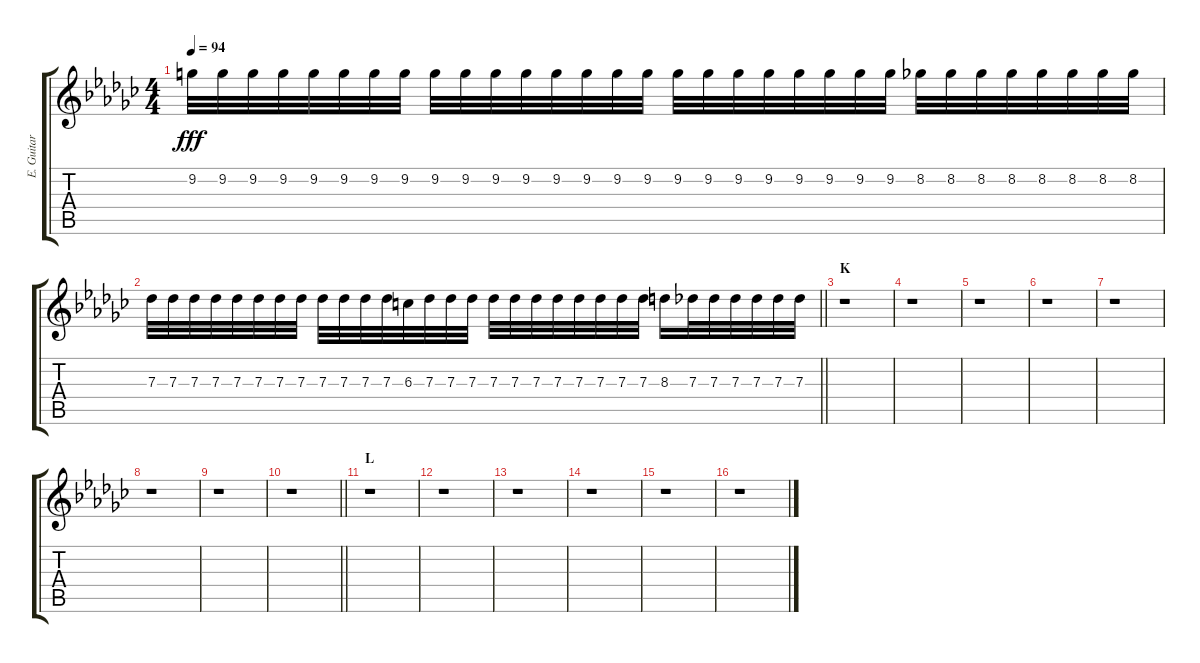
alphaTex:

\track ("E. Guitar III" "E. Guitar ") {instrument overdrivenguitar}
\staff {score tabs}
\tuning (Eb4 Bb3 Gb3 Db3 Ab2 Db2) {hide}
\ts (4 4)
\tempo 94
\clef g2
\ks gb
9.2.32{dy fff} 9.2.32 9.2.32 9.2.32 9.2.32 9.2.32 9.2.32 9.2.32 9.2.32 9.2.32 9.2.32 9.2.32 9.2.32 9.2.32 9.2.32 9.2.32 9.2.32 9.2.32 9.2.32 9.2.32 9.2.32 9.2.32 9.2.32 9.2.32 8.2.32 8.2.32 8.2.32 8.2.32 8.2.32 8.2.32 8.2.32 8.2.32 |
\barLineRight lightlight
7.3.32 7.3.32 7.3.32 7.3.32 7.3.32 7.3.32 7.3.32 7.3.32 7.3.32 7.3.32 7.3.32 7.3.32 6.3.32 7.3.32 7.3.32 7.3.32 7.3.32 7.3.32 7.3.32 7.3.32 7.3.32 7.3.32 7.3.32 7.3.32 8.3.16 7.3.32 7.3.32 7.3.32 7.3.32 7.3.32 7.3.32 |
\section ("" "K")
r.1 |
r.1 |
r.1 |
r.1 |
r.1 |
r.1 |
r.1 |
\barLineRight lightlight
r.1 |
\section ("" "L")
r.1 |
r.1 |
r.1 |
r.1 |
r.1 |
r.1
